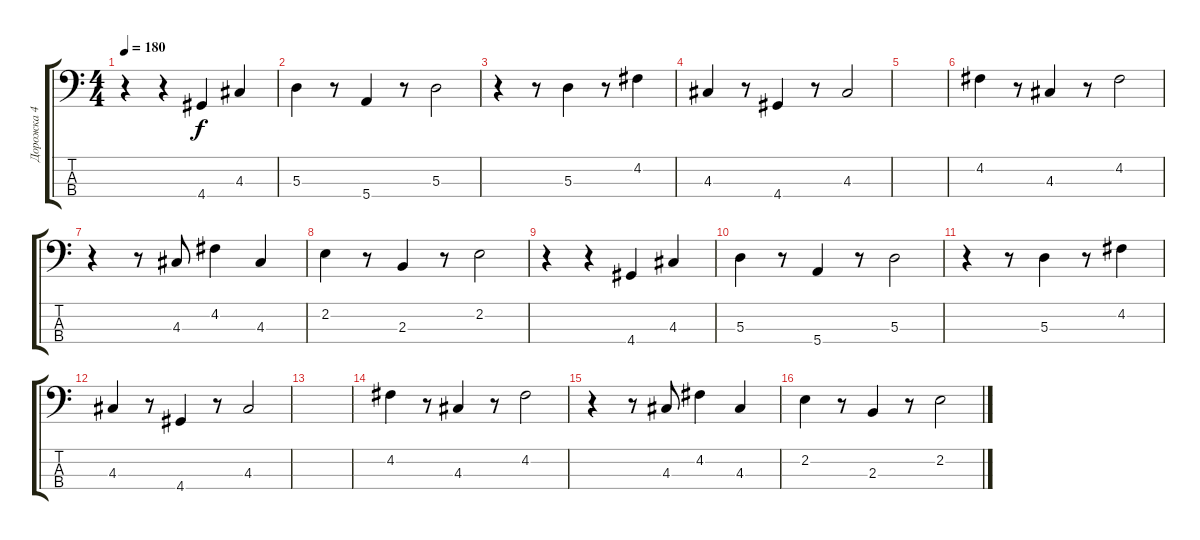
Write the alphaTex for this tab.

\track ("Дорожка 4" "Дорожка 4") {instrument electricbassfinger}
\staff {score tabs}
\tuning (G2 D2 A1 E1) {hide}
\ts (4 4)
\tempo 180
\clef f4
\ks c
r.4{dy f} r.4 4.4.4 4.3.4 |
5.3.4 r.8 5.4.4 r.8 5.3.2 |
r.4 r.8 5.3.4 r.8 4.2.4 |
4.3.4 r.8 4.4.4 r.8 4.3.2 |
|
4.2.4 r.8 4.3.4 r.8 4.2.2 |
r.4 r.8 4.3.8 4.2.4 4.3.4 |
2.2.4 r.8 2.3.4 r.8 2.2.2 |
r.4 r.4 4.4.4 4.3.4 |
5.3.4 r.8 5.4.4 r.8 5.3.2 |
r.4 r.8 5.3.4 r.8 4.2.4 |
4.3.4 r.8 4.4.4 r.8 4.3.2 |
|
4.2.4 r.8 4.3.4 r.8 4.2.2 |
r.4 r.8 4.3.8 4.2.4 4.3.4 |
2.2.4 r.8 2.3.4 r.8 2.2.2
